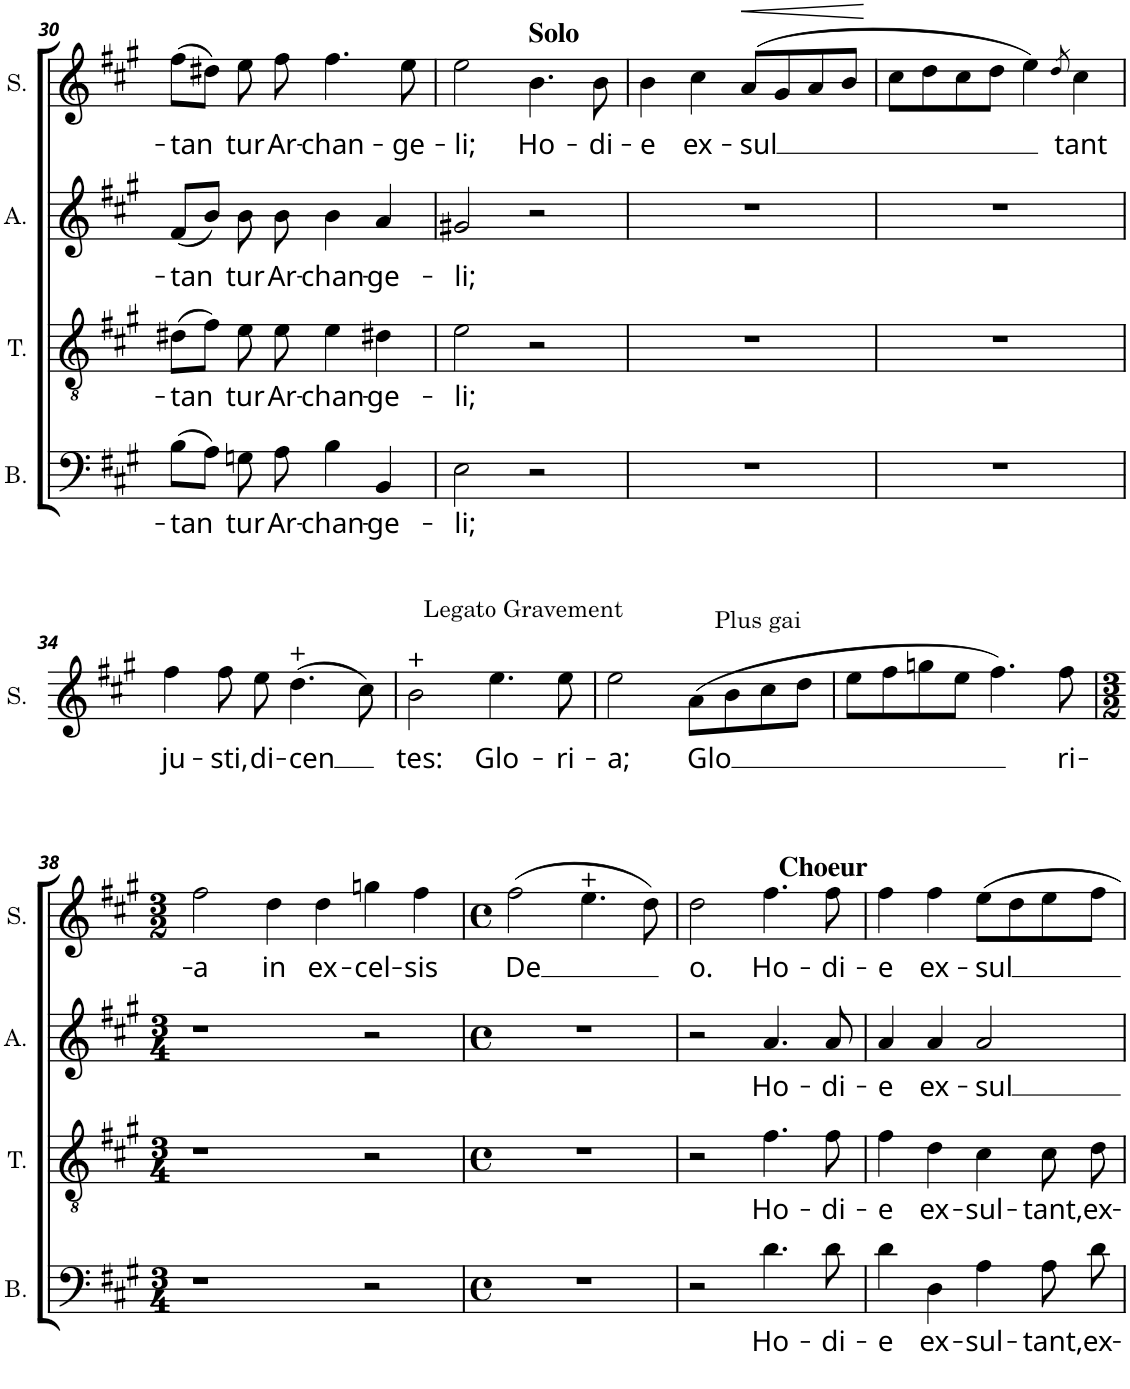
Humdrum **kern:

**kern	**text	**kern	**text	**kern	**text	**kern	**text	**dynam
*part4	*part4	*part3	*part3	*part2	*part2	*part1	*part1	*part1
*staff4	*staff4	*staff3	*staff3	*staff2	*staff2	*staff1	*staff1	*staff1
*I"Bass	*	*I"Tenor	*	*I"Alto	*	*I"Soprano	*	*
*I'B.	*	*I'T.	*	*I'A.	*	*I'S.	*	*
!!LO:PB:g=z
*clefF4	*	*clefGv2	*	*clefG2	*	*clefG2	*	*
*k[f#c#g#]	*	*k[f#c#g#]	*	*k[f#c#g#]	*	*k[f#c#g#]	*	*
*M2/2	*	*M2/2	*	*M2/2	*	*M2/2	*	*
*met(c|)	*	*met(c|)	*	*met(c|)	*	*met(c|)	*	*
=30	=30	=30	=30	=30	=30	=30	=30	=30
!	!LO:LY:b	!	!LO:LY:b	!	!LO:LY:b	!	!LO:LY:b	!
(8B\L	-tan	(8d#X\L	-tan	(8f#/L	-tan	(8ff#\L	-tan	.
8A\J)	.	8f#\J)	.	8b/J)	.	8dd#X\J)	.	.
!	!LO:LY:b	!	!LO:LY:b	!	!LO:LY:b	!	!LO:LY:b	!
8Gn\	tur	8e\	tur	8b\	tur	8ee\	tur	.
!	!LO:LY:b	!	!LO:LY:b	!	!LO:LY:b	!	!LO:LY:b	!
8A\	Ar-	8e\	Ar-	8b\	Ar-	8ff#\	Ar-	.
!	!LO:LY:b	!	!LO:LY:b	!	!LO:LY:b	!	!LO:LY:b	!
4B\	-chan-	4e\	-chan-	4b\	-chan-	4.ff#\	-chan-	.
!	!LO:LY:b	!	!LO:LY:b	!	!LO:LY:b	!	!	!
4BB/	-ge-	4d#X\	-ge-	4a/	-ge-	.	.	.
!	!	!	!	!	!	!	!LO:LY:b	!
.	.	.	.	.	.	8ee\	-ge-	.
=31	=31	=31	=31	=31	=31	=31	=31	=31
!	!LO:LY:b	!	!LO:LY:b	!	!LO:LY:b	!	!LO:LY:b	!
2E\	-li;	2e\	-li;	2g#X/	-li;	2ee\	-li;	.
!	!	!	!	!	!	!LO:TX:a:B:t=Solo	!	!
!	!	!	!	!	!	!	!LO:LY:b	!
2r	.	2r	.	2r	.	4.b\	Ho-	.
!	!	!	!	!	!	!	!LO:LY:b	!
.	.	.	.	.	.	8b\	-di-	.
=32	=32	=32	=32	=32	=32	=32	=32	=32
!	!	!	!	!	!	!	!LO:LY:b	!
1r	.	1r	.	1r	.	4b\	-e	.
!	!	!	!	!	!	!	!LO:LY:b	!
.	.	.	.	.	.	4cc#\	ex-	.
!	!	!	!	!	!	!	!LO:LY:b	!LO:HP:b
.	.	.	.	.	.	(8a/L	-sul	<
.	.	.	.	.	.	8g#/	.	.
.	.	.	.	.	.	8a/	.	.
.	.	.	.	.	.	8b/J	.	.
.	.	.	.	.	.	.	.	[
=33	=33	=33	=33	=33	=33	=33	=33	=33
1r	.	1r	.	1r	.	8cc#\L	.	.
.	.	.	.	.	.	8dd\	.	.
.	.	.	.	.	.	8cc#\	.	.
.	.	.	.	.	.	8dd\J	.	.
.	.	.	.	.	.	4ee\)	.	.
.	.	.	.	.	.	8qdd/	.	.
!	!	!	!	!	!	!	!LO:LY:b	!
.	.	.	.	.	.	4cc#\	tant	.
!!LO:LB:g=z
=34	=34	=34	=34	=34	=34	=34	=34	=34
!	!	!	!	!	!	!	!LO:LY:b	!
1r	.	1r	.	1r	.	4ff#\	ju-	.
!	!	!	!	!	!	!	!LO:LY:b	!
.	.	.	.	.	.	8ff#\	-sti,	.
!	!	!	!	!	!	!	!LO:LY:b	!
.	.	.	.	.	.	8ee\	di-	.
!	!	!	!	!	!	!	!LO:LY:b	!
.	.	.	.	.	.	(4.dd\	-cen	.
.	.	.	.	.	.	8cc#\)	.	.
=35	=35	=35	=35	=35	=35	=35	=35	=35
!	!	!	!	!	!	!	!LO:LY:b	!
1r	.	1r	.	1r	.	2b\	tes:	.
!	!	!	!	!	!	!LO:TX:a:t=Legato Gravement	!	!
!	!	!	!	!	!	!	!LO:LY:b	!
.	.	.	.	.	.	4.ee\	Glo-	.
!	!	!	!	!	!	!	!LO:LY:b	!
.	.	.	.	.	.	8ee\	-ri-	.
=36	=36	=36	=36	=36	=36	=36	=36	=36
!	!	!	!	!	!	!	!LO:LY:b	!
1r	.	1r	.	1r	.	2ee\	-a;	.
!	!	!	!	!	!	!LO:TX:a:t=Plus gai	!	!
!	!	!	!	!	!	!	!LO:LY:b	!
.	.	.	.	.	.	(8a\L	Glo	.
.	.	.	.	.	.	8b\	.	.
.	.	.	.	.	.	8cc#\	.	.
.	.	.	.	.	.	8dd\J	.	.
=37	=37	=37	=37	=37	=37	=37	=37	=37
1r	.	1r	.	1r	.	8ee\L	.	.
.	.	.	.	.	.	8ff#\	.	.
.	.	.	.	.	.	8ggn\	.	.
.	.	.	.	.	.	8ee\J	.	.
.	.	.	.	.	.	4.ff#\)	.	.
!	!	!	!	!	!	!	!LO:LY:b	!
.	.	.	.	.	.	8ff#\	ri-	.
!!LO:LB:g=z
=38	=38	=38	=38	=38	=38	=38	=38	=38
*M3/4	*	*M3/4	*	*M3/4	*	*M3/2	*	*
!	!	!	!	!	!	!	!LO:LY:b	!
2.r	.	2.r	.	2.r	.	2ff#\	-a	.
!	!	!	!	!	!	!	!LO:LY:b	!
.	.	.	.	.	.	4dd\	in	.
!	!	!	!	!	!	!	!LO:LY:b	!
4ryy	.	4ryy	.	4ryy	.	4dd\	ex-	.
!	!	!	!	!	!	!	!LO:LY:b	!
2r	.	2r	.	2r	.	4ggn\	-cel-	.
!	!	!	!	!	!	!	!LO:LY:b	!
.	.	.	.	.	.	4ff#\	-sis	.
=39	=39	=39	=39	=39	=39	=39	=39	=39
*M4/4	*	*M4/4	*	*M4/4	*	*M4/4	*	*
*met(c)	*	*met(c)	*	*met(c)	*	*met(c)	*	*
!	!	!	!	!	!	!	!LO:LY:b	!
1r	.	1r	.	1r	.	(2ff#\	De	.
.	.	.	.	.	.	4.ee\	.	.
.	.	.	.	.	.	8dd\)	.	.
4r	.	4r	.	4r	.	4ryy	.	.
=40	=40	=40	=40	=40	=40	=40	=40	=40
!	!	!	!	!	!	!	!LO:LY:b	!
2r	.	2r	.	2r	.	2dd\	o.	.
!	!	!	!	!	!	!LO:TX:a:B:t=Choeur	!	!
!	!LO:LY:b	!	!LO:LY:b	!	!LO:LY:b	!	!LO:LY:b	!
4.d\	Ho-	4.f#\	Ho-	4.a/	Ho-	4.ff#\	Ho-	.
!	!LO:LY:b	!	!LO:LY:b	!	!LO:LY:b	!	!LO:LY:b	!
8d\	-di-	8f#\	-di-	8a/	-di-	8ff#\	-di-	.
=41	=41	=41	=41	=41	=41	=41	=41	=41
!	!LO:LY:b	!	!LO:LY:b	!	!LO:LY:b	!	!LO:LY:b	!
4d\	-e	4f#\	-e	4a/	-e	4ff#\	-e	.
!	!LO:LY:b	!	!LO:LY:b	!	!LO:LY:b	!	!LO:LY:b	!
4D\	ex-	4d\	ex-	4a/	ex-	4ff#\	ex-	.
!	!LO:LY:b	!	!LO:LY:b	!	!LO:LY:b	!	!LO:LY:b	!
4A\	-sul-	4c#\	-sul-	2a/	-sul	8ee\L	-sul	.
.	.	.	.	.	.	8dd\	.	.
!	!LO:LY:b	!	!LO:LY:b	!	!	!	!	!
8A\	-tant,	8c#\	-tant,	.	.	8ee\	.	.
!	!LO:LY:b	!	!LO:LY:b	!	!	!	!	!
8d\	ex-	8d\	ex-	.	.	8ff#\J	.	.
=	=	=	=	=	=	=	=	=
*-	*-	*-	*-	*-	*-	*-	*-	*-
